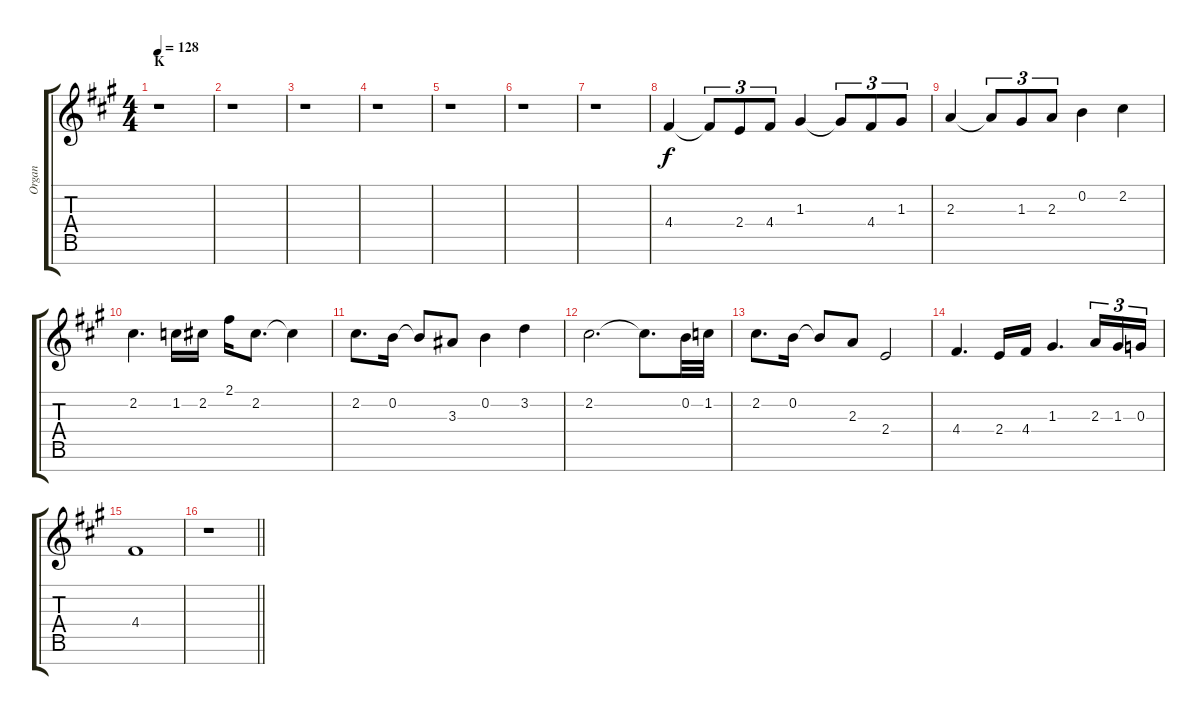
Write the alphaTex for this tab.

\track ("Organ" "Organ") {instrument accordion}
\staff {score tabs}
\tuning (E5 B4 G4 D4 A3 E3 B2) {hide}
\ts (4 4)
\section ("" "K")
\tempo 128
\clef g2
\ks a
r.1{dy f} |
r.1 |
r.1 |
r.1 |
r.1 |
r.1 |
r.1 |
4.4.4 4.4{t}.8{tu (3 2)} 2.4.8{tu (3 2)} 4.4.8{tu (3 2)} 1.3.4 1.3{t}.8{tu (3 2)} 4.4.8{tu (3 2)} 1.3.8{tu (3 2)} |
2.3.4 2.3{t}.8{tu (3 2)} 1.3.8{tu (3 2)} 2.3.8{tu (3 2)} 0.2.4 2.2.4 |
2.2.4{d} 1.2.16 2.2.16 2.1.16 2.2.8{d} 2.2{t}.4 |
2.2.8{d} 0.2.16 0.2{t}.8 3.3.8 0.2.4 3.2.4 |
2.2.2{d} 2.2{t}.8{d} 0.2.32 1.2.32 |
2.2.8{d} 0.2.16 0.2{t}.8 2.3.8 2.4.2 |
4.4.4{d} 2.4.16 4.4.16 1.3.4{d} 2.3.16{tu (3 2)} 1.3.16{tu (3 2)} 0.3.16{tu (3 2)} |
4.4.1 |
\barLineRight lightlight
r.1
